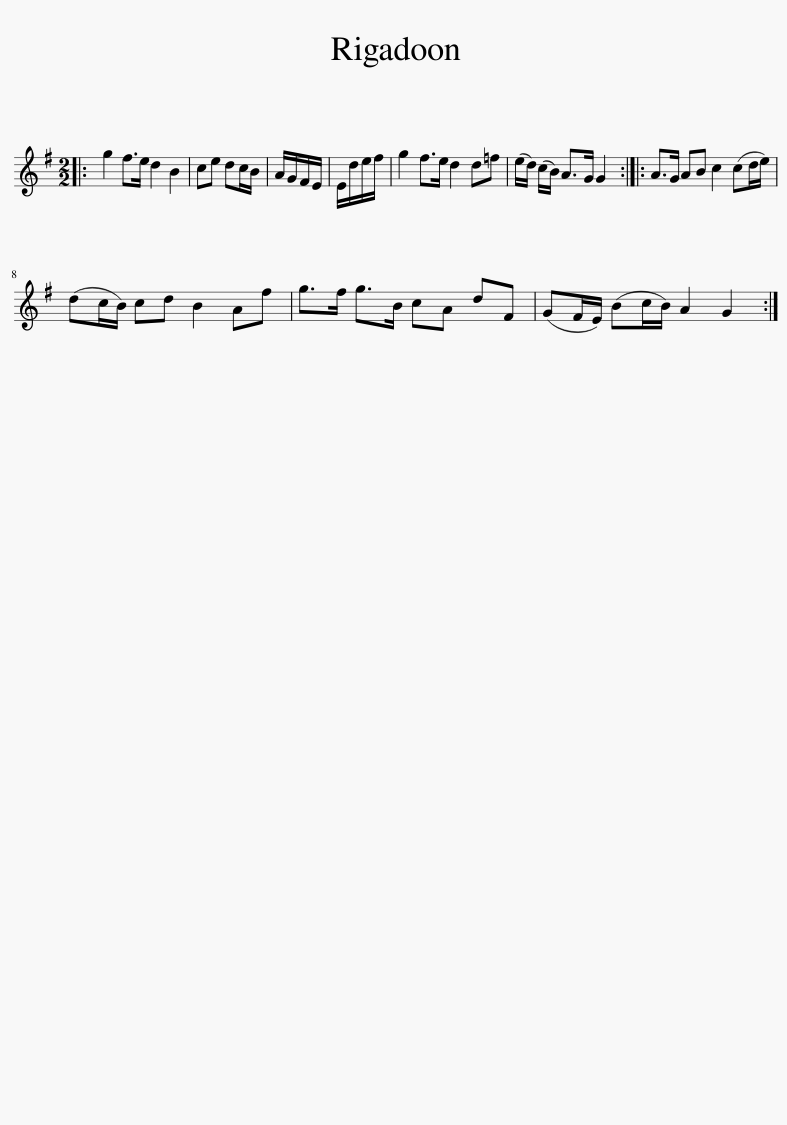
X:1
L:1/8
M:2/2
I:linebreak $
K:G
V:1 treble
V:1
|: g2 f>e d2 B2 | ce dc/B/ | A/G/F/E/ | E/d/e/f/ | g2 f>e d2 d=f | %5
 (e/d/) (c/B/) A>G G2 :: A>G AB c2 (cd/e/) |$ (dc/B/) cd B2 Af | g>f g>B cA dF | (GF/E/) (Bc/B/) A2 G2 :| %10
